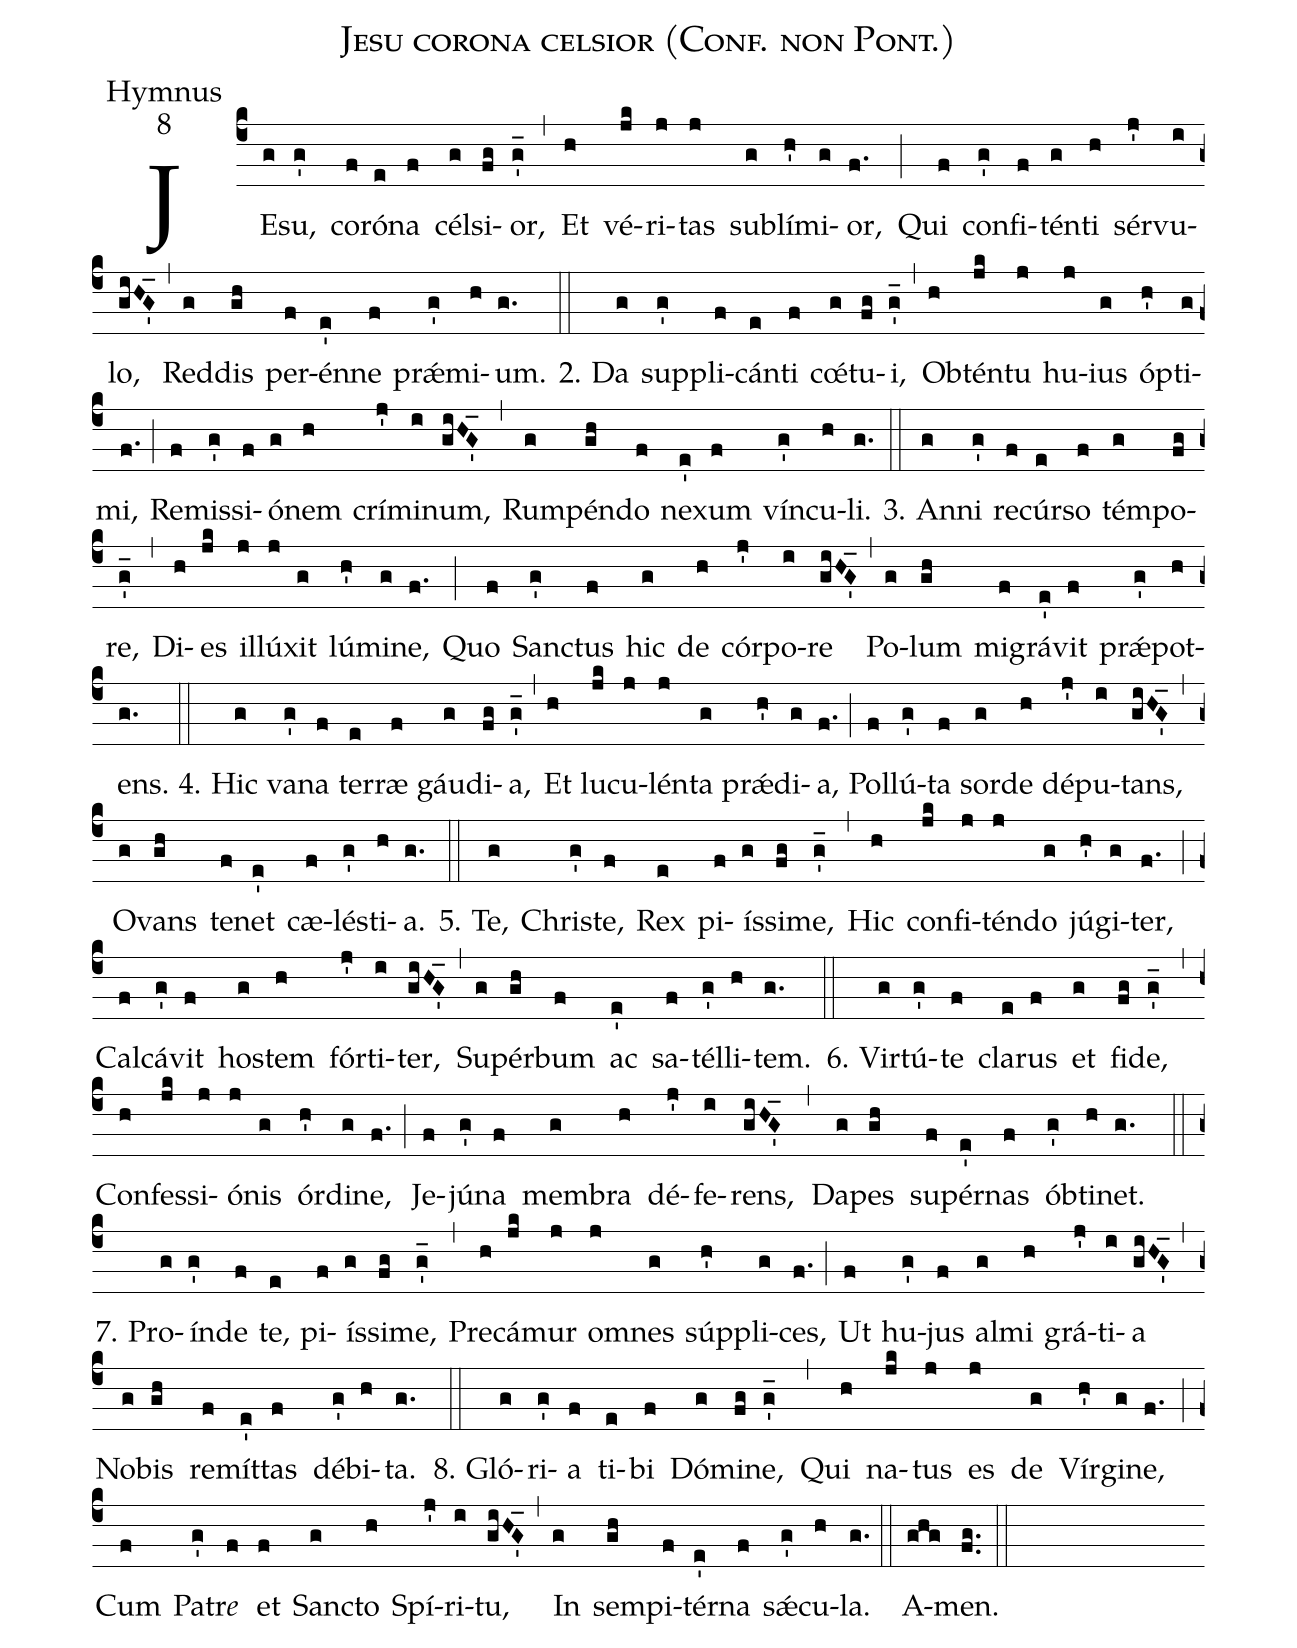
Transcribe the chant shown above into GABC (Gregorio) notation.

name:Jesu corona celsior (Conf. non Pont.);
office-part:Hymnus;
mode:8;
%%
(c4)JE(g)su,(g') co(f)ró(e)na(f) cél(g)si(fg)or,(g_') (,)
Et(h) vé(jk)ri(j)tas(j) sub(g)lí(h')mi(g)or,(f.) (;)
Qui(f) con(g')fi(f)tén(g)ti(h) sér(j')vu(i)lo,(giHG'_) (,)
Red(g)dis(gh) per(f)én(e')ne(f) prǽ(g')mi(h)um.(g.) (::)

2. Da(g) sup(g')pli(f)cán(e)ti(f) cœ(g)́tu(fg)i,(g_') (,)
Ob(h)tén(jk)tu(j) hu(j)ius(g) óp(h')ti(g)mi,(f.) (;)
Re(f)mis(g')si(f)ó(g)nem(h) crí(j')mi(i)num,(giHG'_) (,)
Rum(g)pén(gh)do(f) ne(e')xum(f) vín(g')cu(h)li.(g.) (::)

3. An(g)ni(g') re(f)cúr(e)so(f) tém(g)po(fg)re,(g_') (,)
Di(h)es(jk) il(j)lú(j)xit(g) lú(h')mi(g)ne,(f.) (;)
Quo(f) Sanc(g')tus(f) hic(g) de(h) cór(j')po(i)re(giHG'_) (,)
Po(g)lum(gh) mi(f)grá(e')vit(f) prǽ(g')pot(h)ens.(g.) (::)

4. Hic(g) va(g')na(f) ter(e)ræ(f) gáu(g)di(fg)a,(g_') (,)
Et(h) lu(jk)cu(j)lén(j)ta(g) prǽ(h')di(g)a,(f.) (;)
Pol(f)lú(g')ta(f) sor(g)de(h) dé(j')pu(i)tans,(giHG'_) (,)
O(g)vans(gh) te(f)net(e') cæ(f)lés(g')ti(h)a.(g.) (::)

5. Te,(g) Chris(g')te,(f) Rex(e) pi(f)ís(g)si(fg)me,(g_') (,)
Hic(h) con(jk)fi(j)tén(j)do(g) jú(h')gi(g)ter,(f.) (;)
Cal(f)cá(g')vit(f) hos(g)tem(h) fór(j')ti(i)ter,(giHG'_) (,)
Su(g)pér(gh)bum(f) ac(e') sa(f)tél(g')li(h)tem.(g.) (::)

6. Vir(g)tú(g')te(f) cla(e)rus(f) et(g) fi(fg)de,(g_') (,)
Con(h)fes(jk)si(j)ó(j)nis(g) ór(h')di(g)ne,(f.) (;)
Je(f)jú(g')na(f) mem(g)bra(h) dé(j')fe(i)rens,(giHG'_) (,)
Da(g)pes(gh) su(f)pér(e')nas(f) ób(g')ti(h)net.(g.) (::)

7. Pro(g)ín(g')de(f) te,(e) pi(f)ís(g)si(fg)me,(g_') (,)
Pre(h)cá(jk)mur(j) om(j)nes(g) súp(h')pli(g)ces,(f.) (;)
Ut(f) hu(g')jus(f) al(g)mi(h) grá(j')ti(i)a(giHG'_) (,)
No(g)bis(gh) re(f)mít(e')tas(f) dé(g')bi(h)ta.(g.) (::)

8. Gló(g)ri(g')a(f) ti(e)bi(f) Dó(g)mi(fg)ne,(g_') (,)
Qui(h) na(jk)tus(j) es(j) de(g) Vír(h')gi(g)ne,(f.) (;)
Cum(f) Pa(g')tr<i>e</i>(f) et(f) San(g)cto(h) Spí(j')ri(i)tu,(giHG'_) (,)
In(g) sem(gh)pi(f)tér(e')na(f) sǽ(g')cu(h)la.(g.) (::)
A(ghg)men.(fg..) (::)
